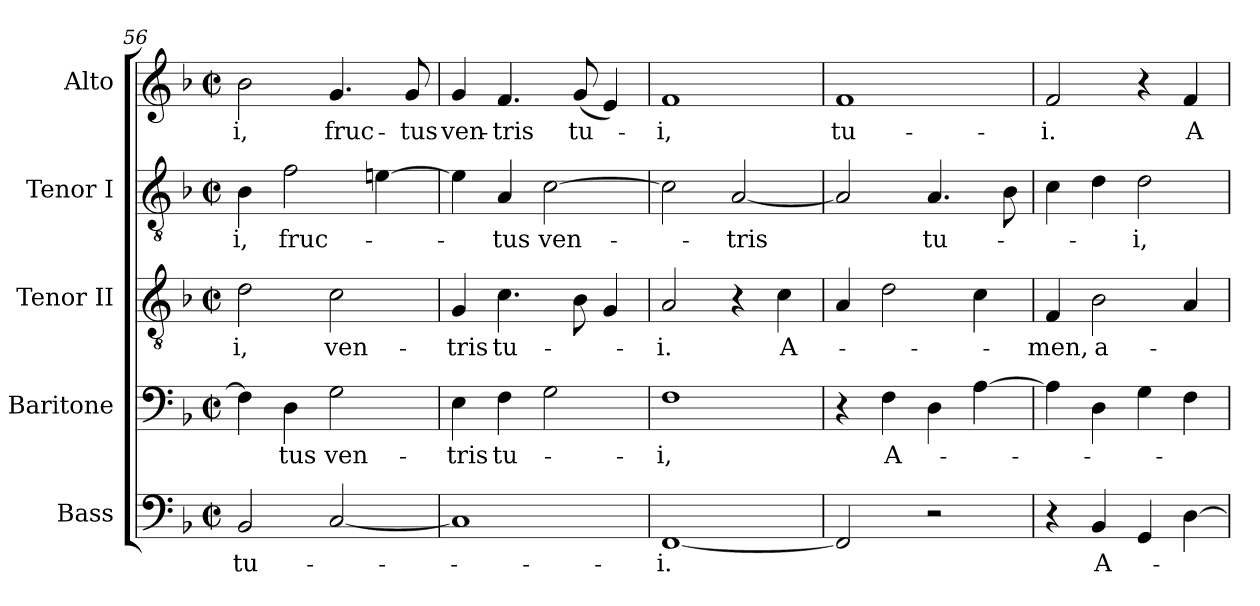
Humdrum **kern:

**kern	**text	**kern	**text	**kern	**text	**kern	**text	**kern	**text
*part5	*part5	*part4	*part4	*part3	*part3	*part2	*part2	*part1	*part1
*staff5	*staff5	*staff4	*staff4	*staff3	*staff3	*staff2	*staff2	*staff1	*staff1
*I"Bass	*	*I"Baritone	*	*I"Tenor II	*	*I"Tenor I	*	*I"Alto	*
*I'B.	*	*I'Bar.	*	*I'T. II	*	*I'T. I	*	*I'A.	*
!!LO:PB:g=z
*clefF4	*	*clefF4	*	*clefGv2	*	*clefGv2	*	*clefG2	*
*	*	*ITrd7c12	*	*ITrd7c12	*	*ITrd7c12	*	*	*
*k[b-]	*	*k[b-]	*	*k[b-]	*	*k[b-]	*	*k[b-]	*
*F:	*	*F:	*	*F:	*	*F:	*	*F:	*
*M2/2	*	*M2/2	*	*M2/2	*	*M2/2	*	*M2/2	*
*met(c|)	*	*met(c|)	*	*met(c|)	*	*met(c|)	*	*met(c|)	*
=56	=56	=56	=56	=56	=56	=56	=56	=56	=56
!	!LO:LY:b:color=#000000	!	!	!	!	!	!	!	!
!	!	!	!	!	!LO:LY:b:color=#000000	!	!	!	!
!	!	!	!	!	!	!	!LO:LY:b:color=#000000	!	!
!	!	!	!	!	!	!	!	!	!LO:LY:b:color=#000000
2BB-i/	tu-	4FFi\]	.	2Di\	-i,	4BB-i\	-i,	2b-i\	-i,
!	!	!	!LO:LY:b:color=#000000	!	!	!	!	!	!
!	!	!	!	!	!	!	!LO:LY:b:color=#000000	!	!
.	.	4DDi\	-tus	.	.	2Fi\	fruc-	.	.
!	!	!	!LO:LY:b:color=#000000	!	!	!	!	!	!
!	!	!	!	!	!LO:LY:b:color=#000000	!	!	!	!
!	!	!	!	!	!	!	!	!	!LO:LY:b:color=#000000
[<2Ci/	.	2GGi\	ven-	2Ci\	ven-	.	.	4.gi/	fruc-
.	.	.	.	.	.	[>4Eni\	.	.	.
!	!	!	!	!	!	!	!	!	!LO:LY:b:color=#000000
.	.	.	.	.	.	.	.	8gi/	-tus
=57	=57	=57	=57	=57	=57	=57	=57	=57	=57
!	!	!	!LO:LY:b:color=#000000	!	!	!	!	!	!
!	!	!	!	!	!LO:LY:b:color=#000000	!	!	!	!
!	!	!	!	!	!	!	!	!	!LO:LY:b:color=#000000
1Ci]	.	4EEi\	-tris	4GGi/	-tris	4Ei\]	.	4gi/	ven-
!	!	!	!LO:LY:b:color=#000000	!	!	!	!	!	!
!	!	!	!	!	!LO:LY:b:color=#000000	!	!	!	!
!	!	!	!	!	!	!	!LO:LY:b:color=#000000	!	!
!	!	!	!	!	!	!	!	!	!LO:LY:b:color=#000000
.	.	4FFi\	tu-	4.Ci\	tu-	4AAi/	-tus	4.fi/	-tris
!	!	!	!	!	!	!	!LO:LY:b:color=#000000	!	!
.	.	2GGi\	.	.	.	[>2Ci\	ven-	.	.
!	!	!	!	!	!	!	!	!	!LO:LY:b:color=#000000
.	.	.	.	8BB-i\	.	.	.	(8gi/	tu-
.	.	.	.	4GGi/	.	.	.	4ei/)	.
=58	=58	=58	=58	=58	=58	=58	=58	=58	=58
!	!LO:LY:b:color=#000000	!	!	!	!	!	!	!	!
!	!	!	!LO:LY:b:color=#000000	!	!	!	!	!	!
!	!	!	!	!	!LO:LY:b:color=#000000	!	!	!	!
!	!	!	!	!	!	!	!	!	!LO:LY:b:color=#000000
[<1FFi	-i.	1FFi	-i,	2AAi/	-i.	2Ci\]	.	1fi	-i,
!	!	!	!	!	!	!	!LO:LY:b:color=#000000	!	!
.	.	.	.	4r	.	[<2AAi/	-tris	.	.
!	!	!	!	!	!LO:LY:b:color=#000000	!	!	!	!
.	.	.	.	4Ci\	A-	.	.	.	.
=59	=59	=59	=59	=59	=59	=59	=59	=59	=59
!	!	!	!	!	!	!	!	!	!LO:LY:b:color=#000000
2FFi/]	.	4r	.	4AAi/	.	2AAi/]	.	1fi	tu-
!	!	!	!LO:LY:b:color=#000000	!	!	!	!	!	!
.	.	4FFi\	A-	2Di\	.	.	.	.	.
!	!	!	!	!	!	!	!LO:LY:b:color=#000000	!	!
2r	.	4DDi\	.	.	.	4.AAi/	tu-	.	.
.	.	[>4AAi\	.	4Ci\	.	.	.	.	.
.	.	.	.	.	.	8BB-i\	.	.	.
=60	=60	=60	=60	=60	=60	=60	=60	=60	=60
!	!	!	!	!	!LO:LY:b:color=#000000	!	!	!	!
!	!	!	!	!	!	!	!	!	!LO:LY:b:color=#000000
4r	.	4AAi\]	.	4FFi/	-men,	4Ci\	.	2fi/	-i.
!	!LO:LY:b:color=#000000	!	!	!	!	!	!	!	!
!	!	!	!	!	!LO:LY:b:color=#000000	!	!	!	!
4BB-i/	A-	4DDi\	.	2BB-i\	a-	4Di\	.	.	.
!	!	!	!	!	!	!	!LO:LY:b:color=#000000	!	!
4GGi/	.	4GGi\	.	.	.	2Di\	-i,	4r	.
!	!	!	!	!	!	!	!	!	!LO:LY:b:color=#000000
[>4Di\	.	4FFi\	.	4AAi/	.	.	.	4fi/	A-
=	=	=	=	=	=	=	=	=	=
*-	*-	*-	*-	*-	*-	*-	*-	*-	*-
